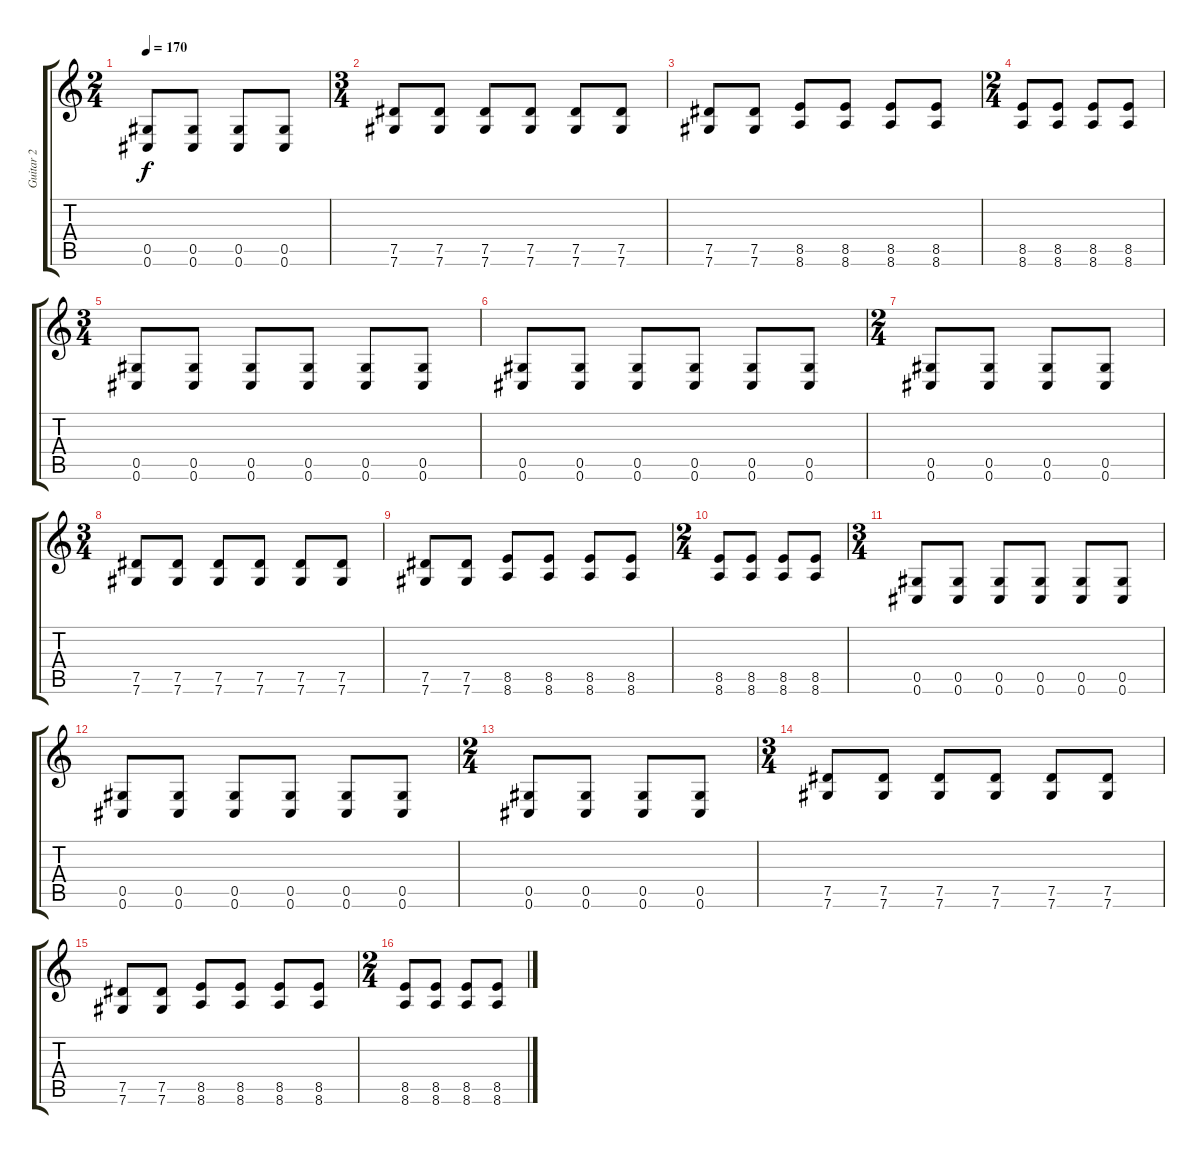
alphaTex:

\track ("Guitar 2" "Guitar 2") {instrument distortionguitar}
\staff {score tabs}
\tuning (Eb4 Bb3 Gb3 Db3 Ab2 Db2) {hide}
\ts (2 4)
\tempo 170
\clef g2
\ks c
(0.5 0.6).8{dy f} (0.5 0.6).8 (0.5 0.6).8 (0.5 0.6).8 |
\ts (3 4)
(7.5 7.6).8 (7.5 7.6).8 (7.5 7.6).8 (7.5 7.6).8 (7.5 7.6).8 (7.5 7.6).8 |
(7.5 7.6).8 (7.5 7.6).8 (8.5 8.6).8 (8.5 8.6).8 (8.5 8.6).8 (8.5 8.6).8 |
\ts (2 4)
(8.5 8.6).8 (8.5 8.6).8 (8.5 8.6).8 (8.5 8.6).8 |
\ts (3 4)
(0.5 0.6).8 (0.5 0.6).8 (0.5 0.6).8 (0.5 0.6).8 (0.5 0.6).8 (0.5 0.6).8 |
(0.5 0.6).8 (0.5 0.6).8 (0.5 0.6).8 (0.5 0.6).8 (0.5 0.6).8 (0.5 0.6).8 |
\ts (2 4)
(0.5 0.6).8 (0.5 0.6).8 (0.5 0.6).8 (0.5 0.6).8 |
\ts (3 4)
(7.5 7.6).8 (7.5 7.6).8 (7.5 7.6).8 (7.5 7.6).8 (7.5 7.6).8 (7.5 7.6).8 |
(7.5 7.6).8 (7.5 7.6).8 (8.5 8.6).8 (8.5 8.6).8 (8.5 8.6).8 (8.5 8.6).8 |
\ts (2 4)
(8.5 8.6).8 (8.5 8.6).8 (8.5 8.6).8 (8.5 8.6).8 |
\ts (3 4)
(0.5 0.6).8 (0.5 0.6).8 (0.5 0.6).8 (0.5 0.6).8 (0.5 0.6).8 (0.5 0.6).8 |
(0.5 0.6).8 (0.5 0.6).8 (0.5 0.6).8 (0.5 0.6).8 (0.5 0.6).8 (0.5 0.6).8 |
\ts (2 4)
(0.5 0.6).8 (0.5 0.6).8 (0.5 0.6).8 (0.5 0.6).8 |
\ts (3 4)
(7.5 7.6).8 (7.5 7.6).8 (7.5 7.6).8 (7.5 7.6).8 (7.5 7.6).8 (7.5 7.6).8 |
(7.5 7.6).8 (7.5 7.6).8 (8.5 8.6).8 (8.5 8.6).8 (8.5 8.6).8 (8.5 8.6).8 |
\ts (2 4)
(8.5 8.6).8 (8.5 8.6).8 (8.5 8.6).8 (8.5 8.6).8
